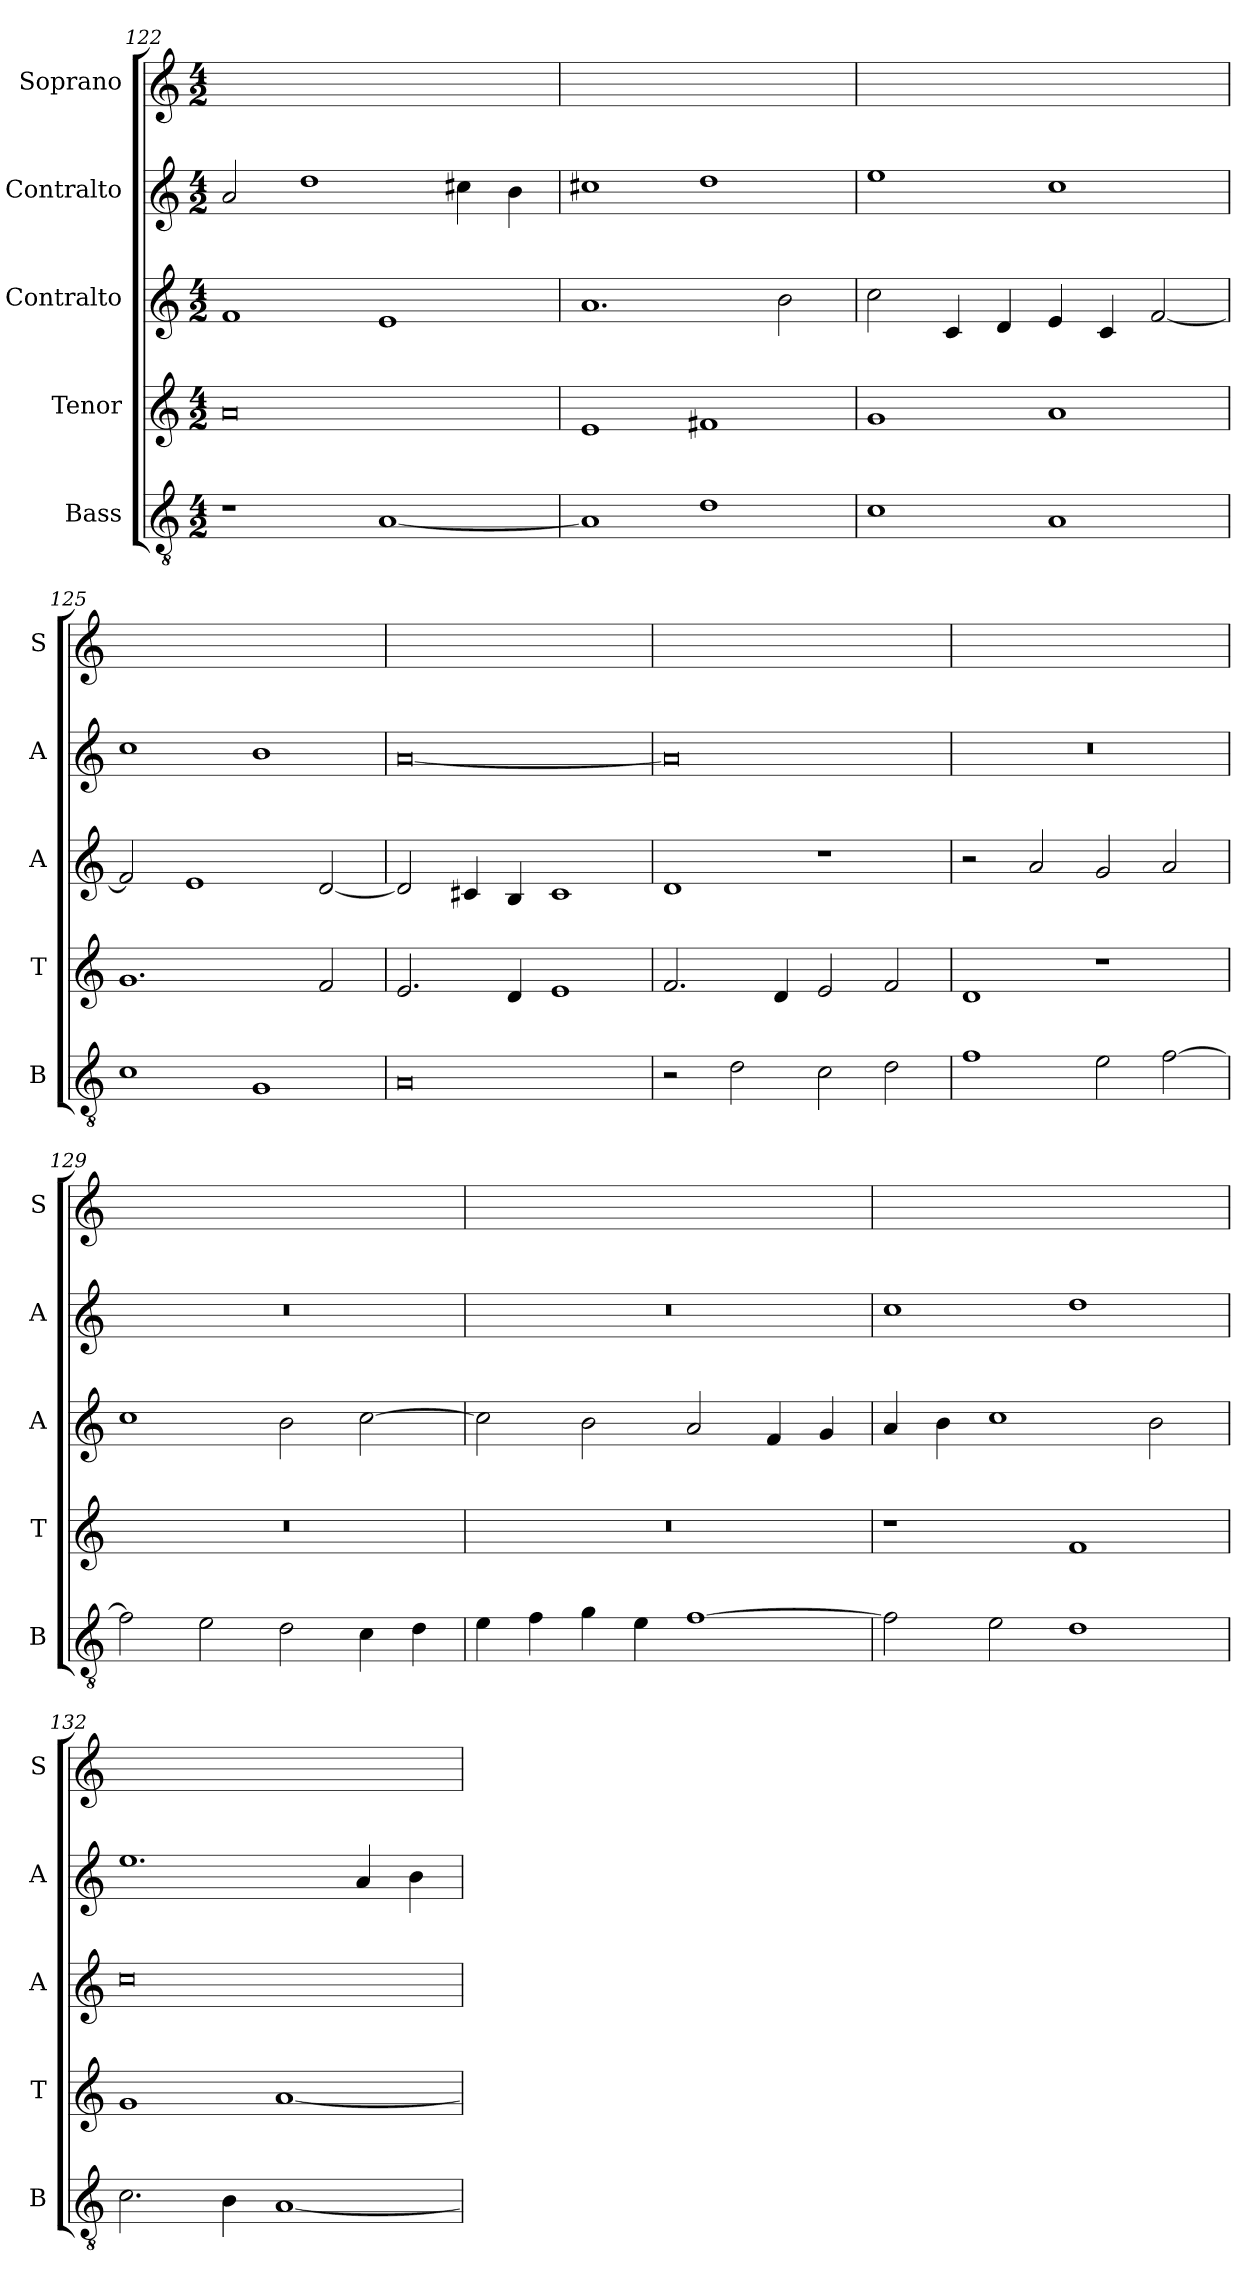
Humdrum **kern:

**kern	**kern	**kern	**kern	**kern
*part5	*part4	*part3	*part2	*part1
*staff5	*staff4	*staff3	*staff2	*staff1
*I"Bass	*I"Tenor	*I"Contralto	*I"Contralto	*I"Soprano
*I'B	*I'T	*I'A	*I'A	*I'S
*clefGv2	*clefG2	*clefG2	*clefG2	*clefG2
*k[]	*k[]	*k[]	*k[]	*k[]
*A:aeo	*A:aeo	*A:aeo	*A:aeo	*A:aeo
*M4/2	*M4/2	*M4/2	*M4/2	*M4/2
=122	=122	=122	=122	=122
1r	0a	1f	2a	0ryy
.	.	.	1dd	.
[1A	.	1e	.	.
.	.	.	4cc#X	.
.	.	.	4b	.
=123	=123	=123	=123	=123
1A]	1e	1.a	1cc#X	0ryy
1d	1f#X	.	1dd	.
.	.	2b	.	.
=124	=124	=124	=124	=124
1c	1g	2cc	1ee	0ryy
.	.	4c	.	.
.	.	4d	.	.
1A	1a	4e	1cc	.
.	.	4c	.	.
.	.	[2f	.	.
=125	=125	=125	=125	=125
1c	1.g	2f]	1cc	0ryy
.	.	1e	.	.
1G	.	.	1b	.
.	2f	[2d	.	.
=126	=126	=126	=126	=126
0A	2.e	2d]	[0a	0ryy
.	.	4c#X	.	.
.	4d	4B	.	.
.	1e	1c#	.	.
=127	=127	=127	=127	=127
2r	2.f	1d	0a]	0ryy
2d	.	.	.	.
.	4d	.	.	.
2c	2e	1r	.	.
2d	2f	.	.	.
=128	=128	=128	=128	=128
1f	1d	2r	0r	0ryy
.	.	2a	.	.
2e	1r	2g	.	.
[2f	.	2a	.	.
=129	=129	=129	=129	=129
2f]	0r	1cc	0r	0ryy
2e	.	.	.	.
2d	.	2b	.	.
4c	.	[2cc	.	.
4d	.	.	.	.
=130	=130	=130	=130	=130
4e	0r	2cc]	0r	0ryy
4f	.	.	.	.
4g	.	2b	.	.
4e	.	.	.	.
[1f	.	2a	.	.
.	.	4f	.	.
.	.	4g	.	.
=131	=131	=131	=131	=131
2f]	1r	4a	1cc	0ryy
.	.	4b	.	.
2e	.	1cc	.	.
1d	1f	.	1dd	.
.	.	2b	.	.
=132	=132	=132	=132	=132
2.c	1g	0cc	1.ee	0ryy
4B	.	.	.	.
[1A	[1a	.	.	.
.	.	.	4a	.
.	.	.	4b	.
=	=	=	=	=
*-	*-	*-	*-	*-
